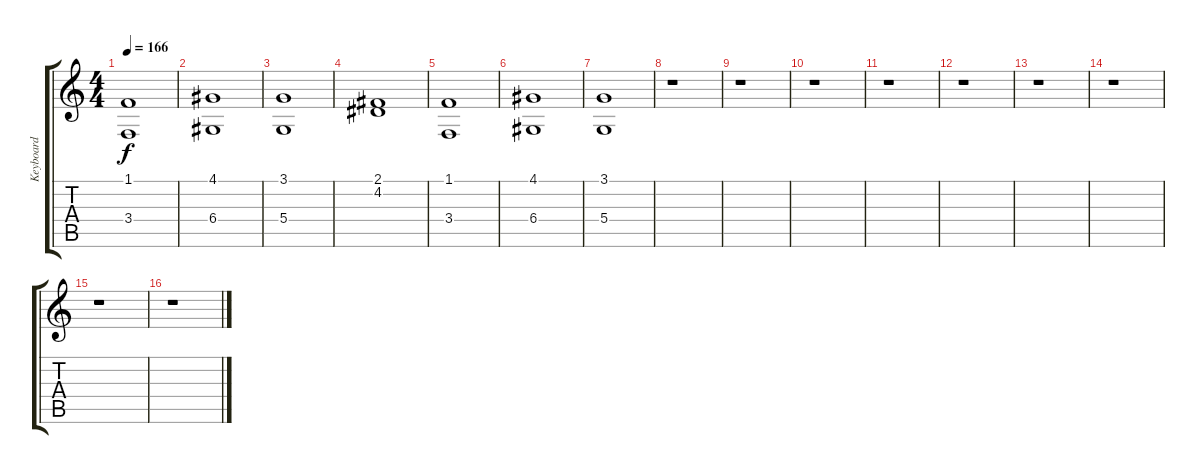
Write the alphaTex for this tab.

\track ("Keyboard" "Keyboard") {instrument stringensemble2}
\staff {score tabs}
\tuning (E4 B3 G3 D3 A2 E2) {hide}
\ts (4 4)
\tempo 166
\clef g2
\ks c
(1.1 3.4).1{dy f} |
(4.1 6.4).1 |
(3.1 5.4).1 |
(2.1 4.2).1 |
(1.1 3.4).1 |
(4.1 6.4).1 |
(3.1 5.4).1 |
r.1 |
r.1 |
r.1 |
r.1 |
r.1 |
r.1 |
r.1 |
r.1 |
r.1
